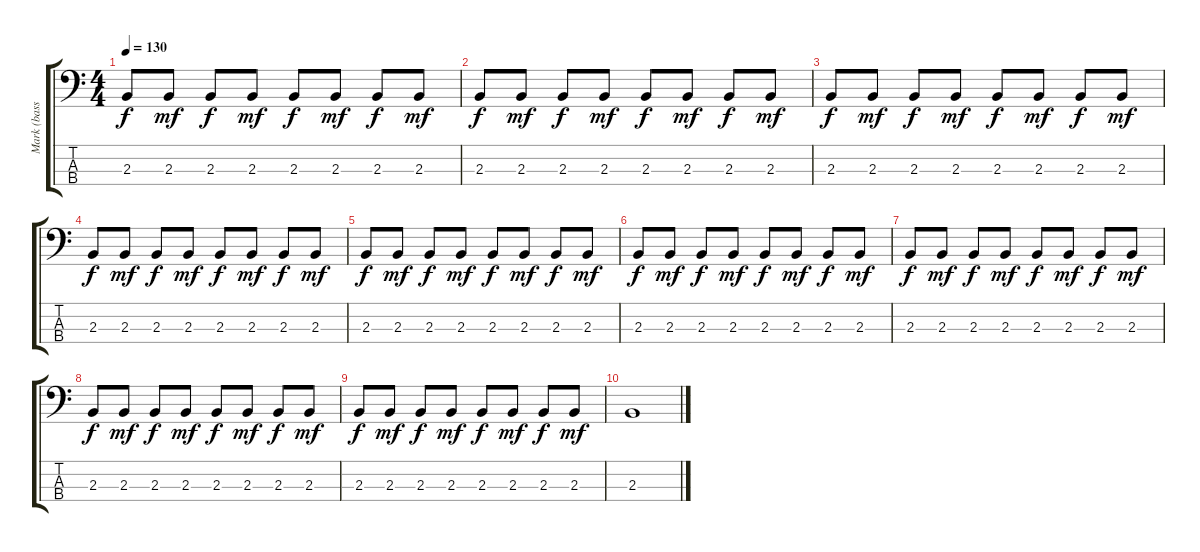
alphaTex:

\track ("Mark (bass)" "Mark (bass") {instrument electricbasspick}
\staff {score tabs}
\tuning (G2 D2 A1 E1) {hide}
\ts (4 4)
\tempo 130
\clef f4
\ks c
2.3.8{dy f} 2.3.8{dy mf} 2.3.8{dy f} 2.3.8{dy mf} 2.3.8{dy f} 2.3.8{dy mf} 2.3.8{dy f} 2.3.8{dy mf} |
2.3.8{dy f} 2.3.8{dy mf} 2.3.8{dy f} 2.3.8{dy mf} 2.3.8{dy f} 2.3.8{dy mf} 2.3.8{dy f} 2.3.8{dy mf} |
2.3.8{dy f} 2.3.8{dy mf} 2.3.8{dy f} 2.3.8{dy mf} 2.3.8{dy f} 2.3.8{dy mf} 2.3.8{dy f} 2.3.8{dy mf} |
2.3.8{dy f} 2.3.8{dy mf} 2.3.8{dy f} 2.3.8{dy mf} 2.3.8{dy f} 2.3.8{dy mf} 2.3.8{dy f} 2.3.8{dy mf} |
2.3.8{dy f} 2.3.8{dy mf} 2.3.8{dy f} 2.3.8{dy mf} 2.3.8{dy f} 2.3.8{dy mf} 2.3.8{dy f} 2.3.8{dy mf} |
2.3.8{dy f} 2.3.8{dy mf} 2.3.8{dy f} 2.3.8{dy mf} 2.3.8{dy f} 2.3.8{dy mf} 2.3.8{dy f} 2.3.8{dy mf} |
2.3.8{dy f} 2.3.8{dy mf} 2.3.8{dy f} 2.3.8{dy mf} 2.3.8{dy f} 2.3.8{dy mf} 2.3.8{dy f} 2.3.8{dy mf} |
2.3.8{dy f} 2.3.8{dy mf} 2.3.8{dy f} 2.3.8{dy mf} 2.3.8{dy f} 2.3.8{dy mf} 2.3.8{dy f} 2.3.8{dy mf} |
2.3.8{dy f} 2.3.8{dy mf} 2.3.8{dy f} 2.3.8{dy mf} 2.3.8{dy f} 2.3.8{dy mf} 2.3.8{dy f} 2.3.8{dy mf} |
2.3.1
